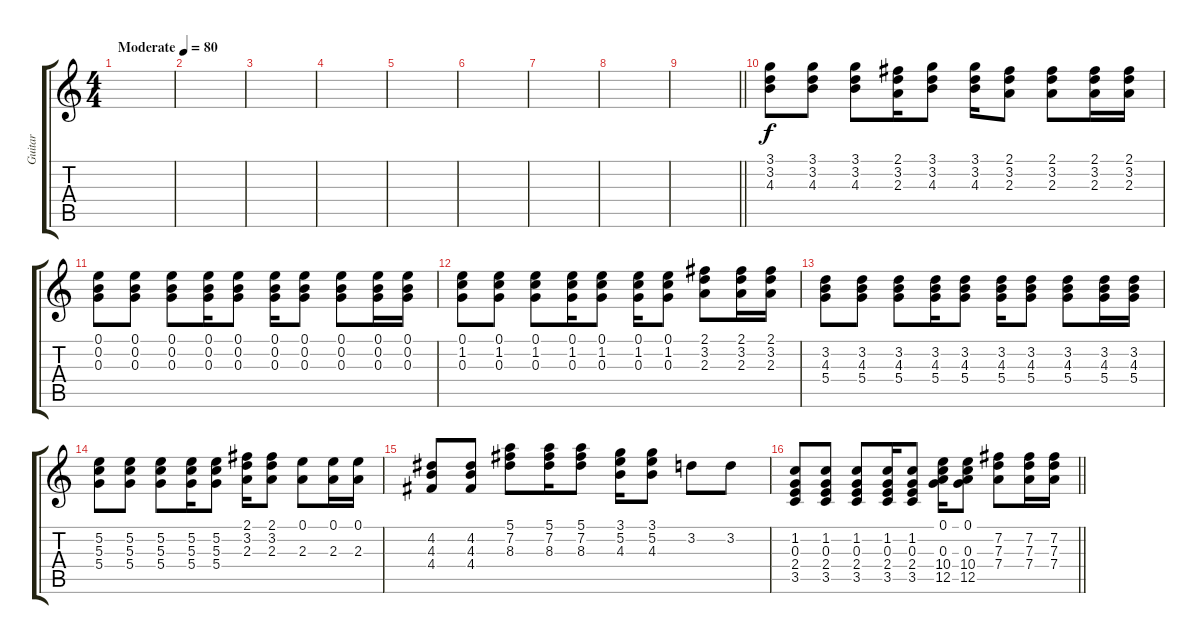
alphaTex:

\track ("Guitar" "Guitar") {instrument acousticguitarsteel}
\staff {score tabs}
\tuning (E4 B3 G3 D3 A2 E2) {hide}
\ts (4 4)
\tempo (80 "Moderate")
\clef g2
\ks c
|
|
|
|
|
|
|
|
\barLineRight lightlight
|
(3.1 3.2 4.3).8 (3.1 3.2 4.3).8 (3.1 3.2 4.3).8 (2.1 3.2 2.3).16 (3.1 3.2 4.3).8 (3.1 3.2 4.3).16 (2.1 3.2 2.3).8 (2.1 3.2 2.3).8 (2.1 3.2 2.3).16 (2.1 3.2 2.3).16 |
(0.1 0.2 0.3).8 (0.1 0.2 0.3).8 (0.1 0.2 0.3).8 (0.1 0.2 0.3).16 (0.1 0.2 0.3).8 (0.1 0.2 0.3).16 (0.1 0.2 0.3).8 (0.1 0.2 0.3).8 (0.1 0.2 0.3).16 (0.1 0.2 0.3).16 |
(0.1 1.2 0.3).8 (0.1 1.2 0.3).8 (0.1 1.2 0.3).8 (0.1 1.2 0.3).16 (0.1 1.2 0.3).8 (0.1 1.2 0.3).16 (0.1 1.2 0.3).8 (2.1 3.2 2.3).8 (2.1 3.2 2.3).16 (2.1 3.2 2.3).16 |
(3.2 4.3 5.4).8 (3.2 4.3 5.4).8 (3.2 4.3 5.4).8 (3.2 4.3 5.4).16 (3.2 4.3 5.4).8 (3.2 4.3 5.4).16 (3.2 4.3 5.4).8 (3.2 4.3 5.4).8 (3.2 4.3 5.4).16 (3.2 4.3 5.4).16 |
(5.2 5.3 5.4).8 (5.2 5.3 5.4).8 (5.2 5.3 5.4).8 (5.2 5.3 5.4).16 (5.2 5.3 5.4).8 (2.1 3.2 2.3).16 (2.1 3.2 2.3).8 (0.1 2.3).8 (0.1 2.3).16 (0.1 2.3).16 |
(4.2 4.3 4.4).8 (4.2 4.3 4.4).8 (5.1 7.2 8.3).8 (5.1 7.2 8.3).16 (5.1 7.2 8.3).8 (3.1 5.2 4.3).16 (3.1 5.2 4.3).8 3.2.8 3.2.8 |
\barLineRight lightlight
(1.2 0.3 2.4 3.5).8 (1.2 0.3 2.4 3.5).8 (1.2 0.3 2.4 3.5).8 (1.2 0.3 2.4 3.5).16 (1.2 0.3 2.4 3.5).8 (0.1 0.3 10.4 12.5).16 (0.1 0.3 10.4 12.5).8 (7.2 7.3 7.4).8 (7.2 7.3 7.4).16 (7.2 7.3 7.4).16
